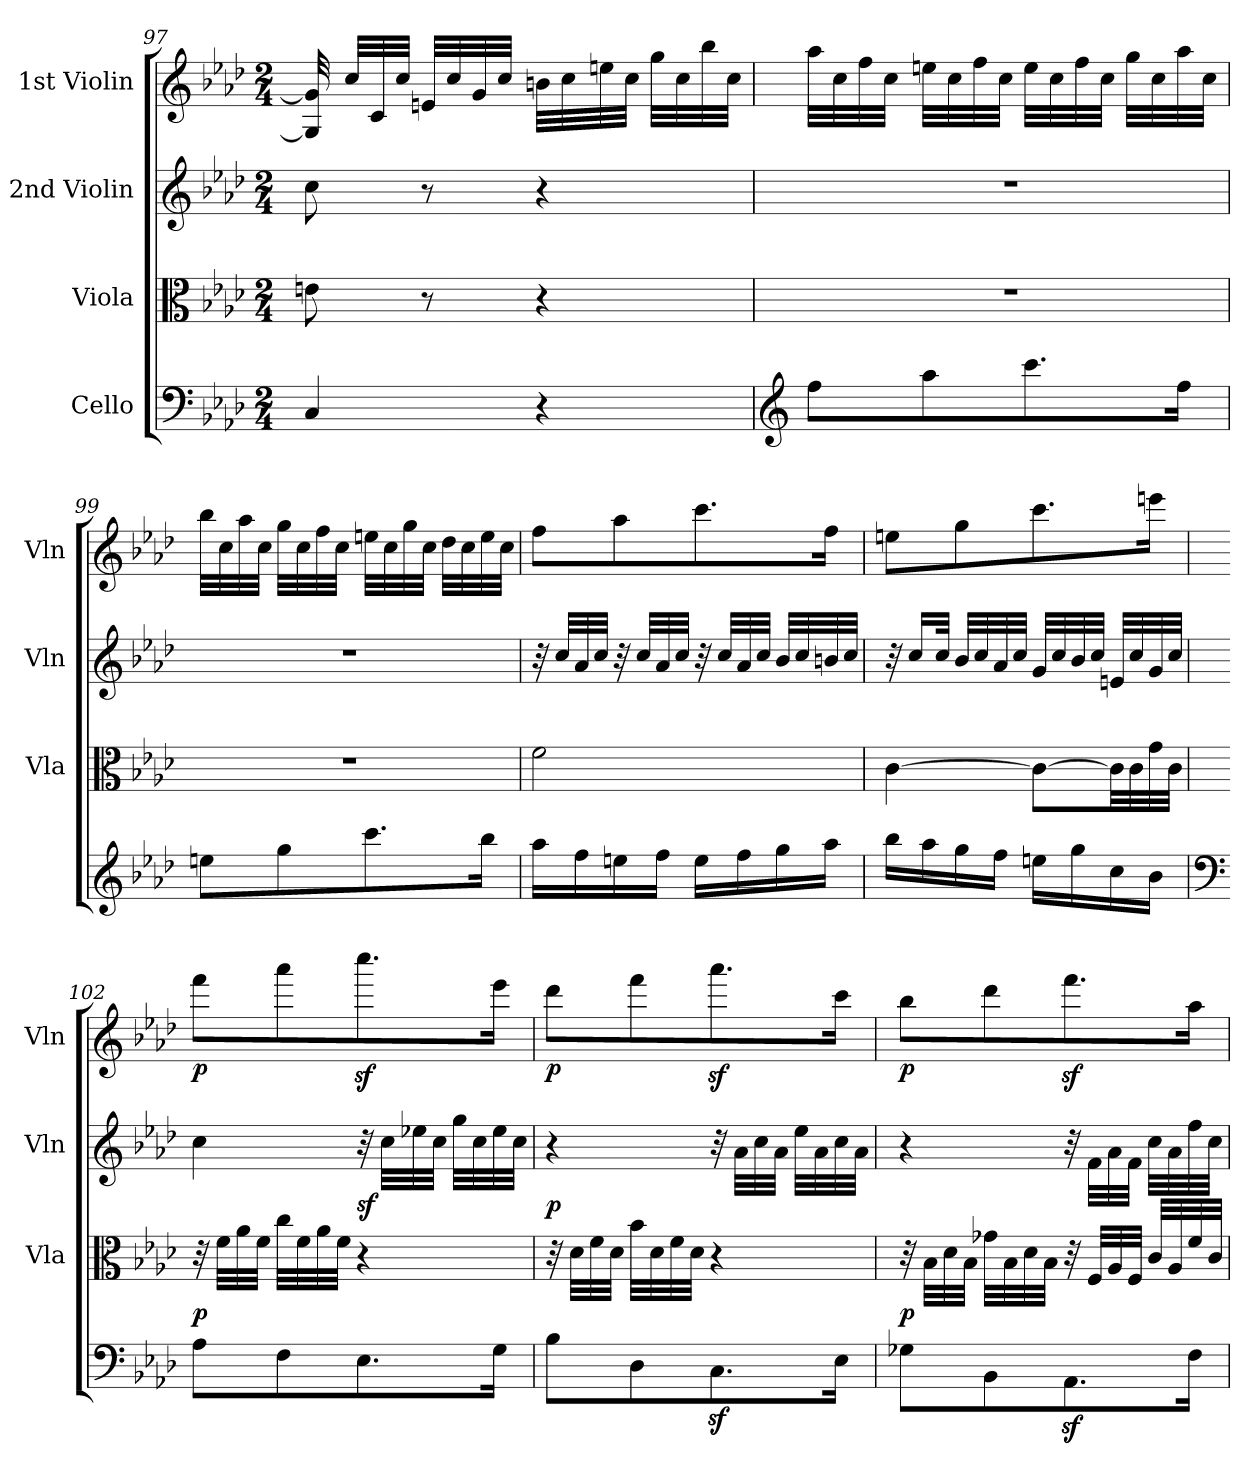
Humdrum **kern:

**kern	**dynam	**kern	**kern	**dynam	**kern	**dynam
*part4	*part4	*part3	*part2	*part2	*part1	*part1
*staff4	*staff4	*staff3	*staff2	*staff2	*staff1	*staff1
*I"Cello	*	*I"Viola	*I"2nd Violin	*	*I"1st Violin	*
*	*	*I'Vla	*I'Vln	*	*I'Vln	*
*clefF4	*	*clefC3	*clefG2	*	*clefG2	*
*k[b-e-a-d-]	*	*k[b-e-a-d-]	*k[b-e-a-d-]	*	*k[b-e-a-d-]	*
*f:	*	*f:	*f:	*	*f:	*
*M2/4	*	*M2/4	*M2/4	*	*M2/4	*
=97	=97	=97	=97	=97	=97	=97
4C/	.	8en\	8cc\	.	32G/] 32g/]	.
.	.	.	.	.	32cc/LLL	.
.	.	.	.	.	32c/	.
.	.	.	.	.	32cc/JJJ	.
.	.	8r	8r	.	32en/LLL	.
.	.	.	.	.	32cc/	.
.	.	.	.	.	32g/	.
.	.	.	.	.	32cc/JJJ	.
4r	.	4r	4r	.	32bn\LLL	.
.	.	.	.	.	32cc\	.
.	.	.	.	.	32een\	.
.	.	.	.	.	32cc\JJJ	.
.	.	.	.	.	32gg\LLL	.
.	.	.	.	.	32cc\	.
.	.	.	.	.	32bb-\	.
.	.	.	.	.	32cc\JJJ	.
!!LO:LB:g=z
=98	=98	=98	=98	=98	=98	=98
*clefG2	*	*	*	*	*	*
8ff\L	.	2r	2r	.	32aa-\LLL	.
.	.	.	.	.	32cc\	.
.	.	.	.	.	32ff\	.
.	.	.	.	.	32cc\JJJ	.
8aa-\	.	.	.	.	32een\LLL	.
.	.	.	.	.	32cc\	.
.	.	.	.	.	32ff\	.
.	.	.	.	.	32cc\JJJ	.
8.ccc\	.	.	.	.	32ee\LLL	.
.	.	.	.	.	32cc\	.
.	.	.	.	.	32ff\	.
.	.	.	.	.	32cc\JJJ	.
.	.	.	.	.	32gg\LLL	.
.	.	.	.	.	32cc\	.
16ff\Jk	.	.	.	.	32aa-\	.
.	.	.	.	.	32cc\JJJ	.
=99	=99	=99	=99	=99	=99	=99
8een\L	.	2r	2r	.	32bb-\LLL	.
.	.	.	.	.	32cc\	.
.	.	.	.	.	32aa-\	.
.	.	.	.	.	32cc\JJJ	.
8gg\	.	.	.	.	32gg\LLL	.
.	.	.	.	.	32cc\	.
.	.	.	.	.	32ff\	.
.	.	.	.	.	32cc\JJJ	.
8.ccc\	.	.	.	.	32een\LLL	.
.	.	.	.	.	32cc\	.
.	.	.	.	.	32gg\	.
.	.	.	.	.	32cc\JJJ	.
.	.	.	.	.	32dd-\LLL	.
.	.	.	.	.	32cc\	.
16bb-\Jk	.	.	.	.	32ee\	.
.	.	.	.	.	32cc\JJJ	.
=100	=100	=100	=100	=100	=100	=100
16aa-\LL	.	2f\	32r	.	8ff\L	.
.	.	.	32cc/LLL	.	.	.
16ff\	.	.	32a-/	.	.	.
.	.	.	32cc/JJJ	.	.	.
16een\	.	.	32r	.	8aa-\	.
.	.	.	32cc/LLL	.	.	.
16ff\JJ	.	.	32a-/	.	.	.
.	.	.	32cc/JJJ	.	.	.
16ee\LL	.	.	32r	.	8.ccc\	.
.	.	.	32cc/LLL	.	.	.
16ff\	.	.	32a-/	.	.	.
.	.	.	32cc/JJJ	.	.	.
16gg\	.	.	32b-/LLL	.	.	.
.	.	.	32cc/	.	.	.
16aa-\JJ	.	.	32bn/	.	16ff\Jk	.
.	.	.	32cc/JJJ	.	.	.
!!LO:LB:g=z
=101	=101	=101	=101	=101	=101	=101
16bb-\LL	.	[4c\	32r	.	8een\L	.
.	.	.	16cc/LL	.	.	.
16aa-\	.	.	.	.	.	.
.	.	.	32cc/JJk	.	.	.
16gg\	.	.	32b-/LLL	.	8gg\	.
.	.	.	32cc/	.	.	.
16ff\JJ	.	.	32a-/	.	.	.
.	.	.	32cc/JJJ	.	.	.
16een\LL	.	8c\L_	32g/LLL	.	8.ccc\	.
.	.	.	32cc/	.	.	.
16gg\	.	.	32b-/	.	.	.
.	.	.	32cc/JJJ	.	.	.
16cc\	.	32c\LL]	32en/LLL	.	.	.
.	.	32c\	32cc/	.	.	.
16b-\JJ	.	32g\	32g/	.	16eeen\Jk	.
.	.	32c\JJJ	32cc/JJJ	.	.	.
!!LO:PB:g=z
=102	=102	=102	=102	=102	=102	=102
*clefF4	*	*	*	*	*	*
!	!LO:DY:a	!	!	!	!	!LO:DY:b
8A-\L	p	32r	4cc\	.	8fff\L	p
.	.	32f\LLL	.	.	.	.
.	.	32a-\	.	.	.	.
.	.	32f\JJJ	.	.	.	.
8F\	.	32cc\LLL	.	.	8aaa-\	.
.	.	32f\	.	.	.	.
.	.	32a-\	.	.	.	.
.	.	32f\JJJ	.	.	.	.
!	!	!	!	!LO:DY:b	!	!
8.E-\	.	4r	32r	sf	8.ccccz<\	.
.	.	.	32cc\LLL	.	.	.
.	.	.	32ee-X\	.	.	.
.	.	.	32cc\JJJ	.	.	.
.	.	.	32gg\LLL	.	.	.
.	.	.	32cc\	.	.	.
16G\Jk	.	.	32ee-\	.	16eee-\Jk	.
.	.	.	32cc\JJJ	.	.	.
=103	=103	=103	=103	=103	=103	=103
!	!	!	!	!LO:DY:b	!	!LO:DY:b
8B-\L	.	32r	4r	p	8ddd-\L	p
.	.	32d-\LLL	.	.	.	.
.	.	32f\	.	.	.	.
.	.	32d-\JJJ	.	.	.	.
8D-\	.	32b-\LLL	.	.	8fff\	.
.	.	32d-\	.	.	.	.
.	.	32f\	.	.	.	.
.	.	32d-\JJJ	.	.	.	.
8.Cz>\	.	4r	32r	.	8.aaa-z<\	.
.	.	.	32a-\LLL	.	.	.
.	.	.	32cc\	.	.	.
.	.	.	32a-\JJJ	.	.	.
.	.	.	32ee-\LLL	.	.	.
.	.	.	32a-\	.	.	.
16E-\Jk	.	.	32cc\	.	16ccc\Jk	.
.	.	.	32a-\JJJ	.	.	.
=104	=104	=104	=104	=104	=104	=104
!	!LO:DY:a	!	!	!	!	!LO:DY:b
8G-X\L	p	32r	4r	.	8bb-\L	p
.	.	32B-\LLL	.	.	.	.
.	.	32d-\	.	.	.	.
.	.	32B-\JJJ	.	.	.	.
8BB-\	.	32g-X\LLL	.	.	8ddd-\	.
.	.	32B-\	.	.	.	.
.	.	32d-\	.	.	.	.
.	.	32B-\JJJ	.	.	.	.
8.AA-z>\	.	32r	32r	.	8.fffz<\	.
.	.	32F/LLL	32f\LLL	.	.	.
.	.	32A-/	32a-\	.	.	.
.	.	32F/JJJ	32f\JJJ	.	.	.
.	.	32c/LLL	32cc\LLL	.	.	.
.	.	32A-/	32a-\	.	.	.
16F\Jk	.	32f/	32ff\	.	16aa-\Jk	.
.	.	32c/JJJ	32cc\JJJ	.	.	.
=	=	=	=	=	=	=
*-	*-	*-	*-	*-	*-	*-
